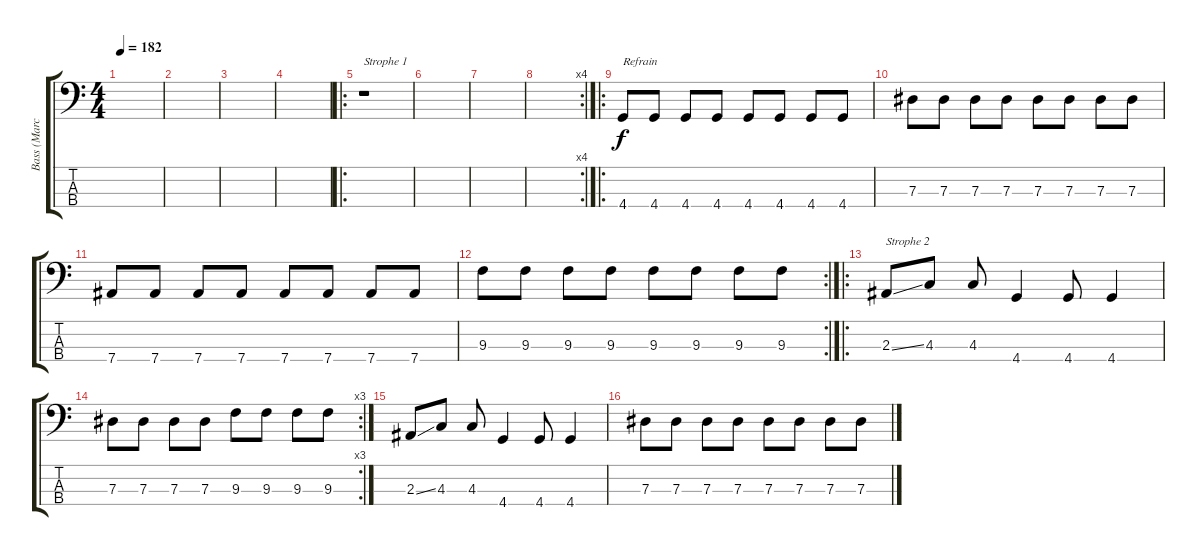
\track ("Bass (Marc)" "Bass (Marc") {instrument electricbasspick}
\staff {score tabs}
\tuning (Gb2 Db2 Ab1 Eb1) {hide}
\ts (4 4)
\tempo 182
\clef f4
\ks c
|
|
|
|
\ro
r.1{txt "Strophe 1"} |
|
|
\rc 4
|
\ro
4.4.8{txt "Refrain"} 4.4.8 4.4.8 4.4.8 4.4.8 4.4.8 4.4.8 4.4.8 |
7.3.8 7.3.8 7.3.8 7.3.8 7.3.8 7.3.8 7.3.8 7.3.8 |
7.4.8 7.4.8 7.4.8 7.4.8 7.4.8 7.4.8 7.4.8 7.4.8 |
\rc 2
9.3.8 9.3.8 9.3.8 9.3.8 9.3.8 9.3.8 9.3.8 9.3.8 |
\ro
2.3{ss}.8{txt "Strophe 2"} 4.3.8 4.3.8 4.4.4 4.4.8 4.4.4 |
\rc 3
7.3.8 7.3.8 7.3.8 7.3.8 9.3.8 9.3.8 9.3.8 9.3.8 |
2.3{ss}.8 4.3.8 4.3.8 4.4.4 4.4.8 4.4.4 |
7.3.8 7.3.8 7.3.8 7.3.8 7.3.8 7.3.8 7.3.8 7.3.8
